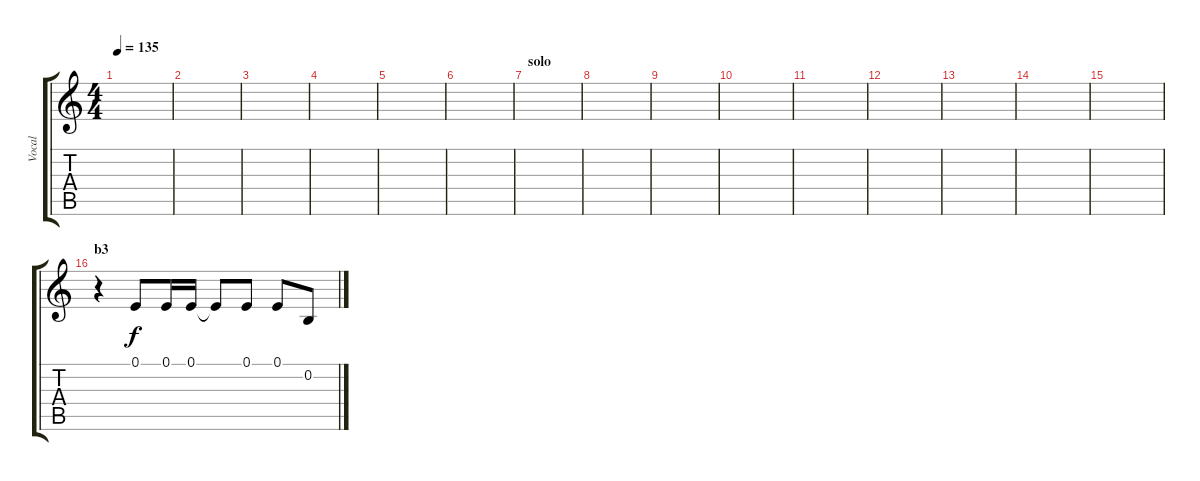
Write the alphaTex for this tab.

\track ("Vocal" "Vocal") {instrument clavinet}
\staff {score tabs}
\tuning (E4 B3 G3 D3 A2 E2) {hide}
\ts (4 4)
\tempo 135
\clef g2
\ks c
|
|
|
|
|
|
\section ("" "solo")
|
|
|
|
|
|
|
|
|
\section ("" "b3")
r.4 0.1.8 0.1.16 0.1.16 0.1{t}.8 0.1.8 0.1.8 0.2.8
